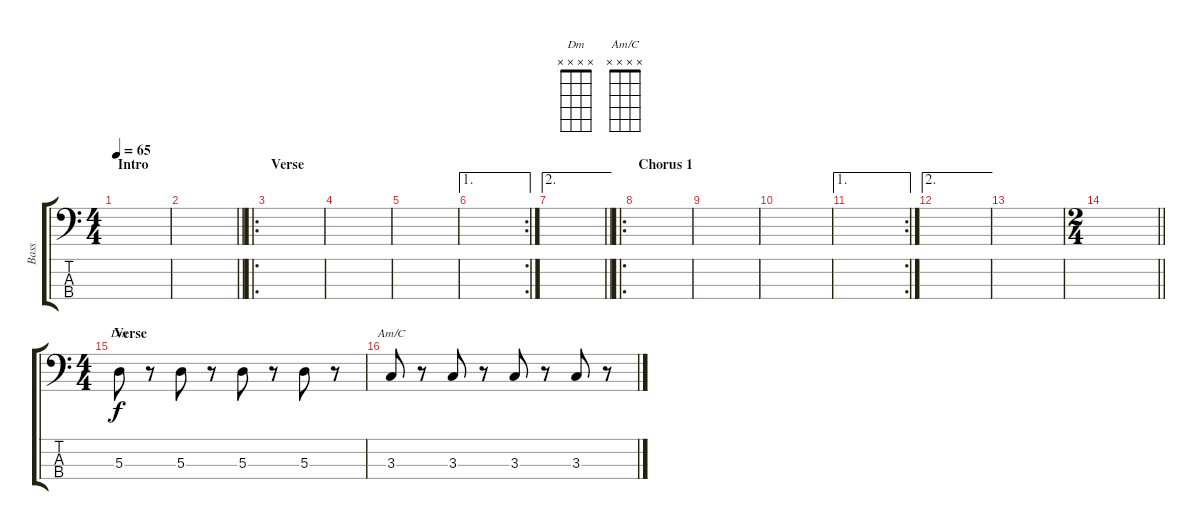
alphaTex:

\track ("Bass" "Bass") {instrument electricbassfinger}
\staff {score tabs}
\tuning (G2 D2 A1 E1) {hide}
\chord ("Dm" x x x x)
\chord ("Am/C" x x x x)
\ts (4 4)
\section ("" "Intro")
\tempo 65
\clef f4
\ks c
|
\barLineRight lightlight
|
\ro
\section ("" "Verse")
|
|
|
\ae 1
\rc 2
|
\ae 2
\barLineRight lightlight
|
\ro
\section ("" "Chorus 1")
|
|
|
\ae 1
\rc 2
|
\ae 2
|
|
\ts (2 4)
\barLineRight lightlight
|
\ts (4 4)
\section ("" "Verse")
5.3.8{ch "Dm"} r.8 5.3.8 r.8 5.3.8 r.8 5.3.8 r.8 |
3.3.8{ch "Am/C"} r.8 3.3.8 r.8 3.3.8 r.8 3.3.8 r.8
